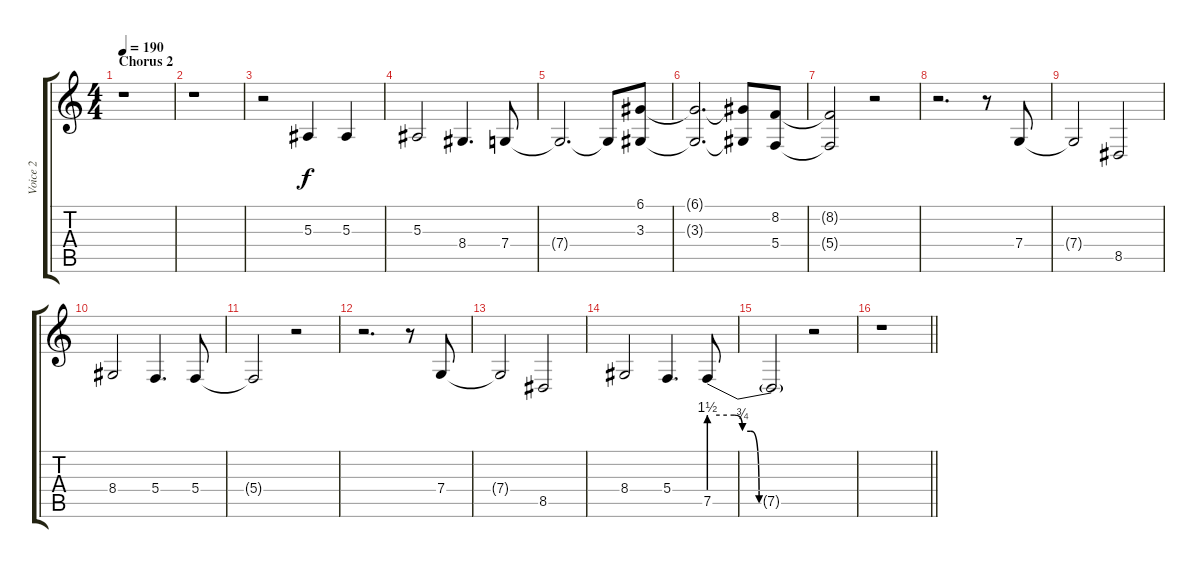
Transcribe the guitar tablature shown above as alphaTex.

\track ("Voice 2" "Voice 2") {instrument lead2sawtooth}
\staff {score tabs}
\tuning (D4 A3 F3 C3 G2 C2) {hide}
\ts (4 4)
\section ("" "Chorus 2")
\tempo 190
\clef g2
\ks c
r.1{dy f} |
r.1 |
r.2 5.3.4 5.3.4 |
5.3.2 8.4.4{d} 7.4.8 |
7.4{t}.2{d} 7.4{t}.8 (6.1 3.3).8 |
(6.1{t} 3.3{t}).2{d} (6.1{t} 3.3{t}).8 (8.2 5.4).8 |
(8.2{t} 5.4{t}).2 r.2 |
r.2{d} r.8 7.4.8 |
7.4{t}.2 8.5.2 |
8.4.2 5.4.4{d} 5.4.8 |
5.4{t}.2 r.2 |
r.2{d} r.8 7.4.8 |
7.4{t}.2 8.5.2 |
8.4.2 5.4.4{d} 7.5{be (custom 0 6 15 6 20 3 25 3 30 0 60 0)}.8 |
7.5{t}.2 r.2 |
\barLineRight lightlight
r.1
